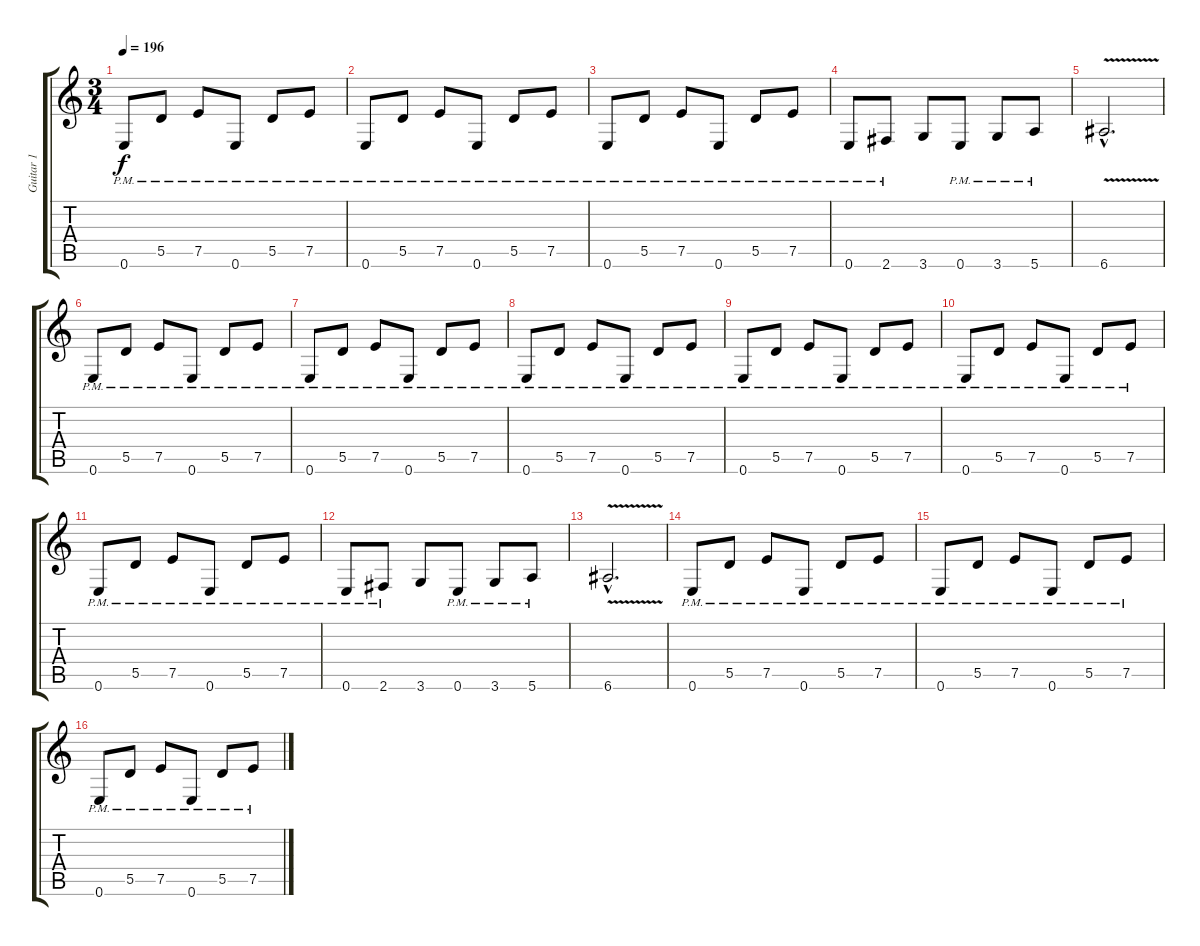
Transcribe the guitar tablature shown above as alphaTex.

\track ("Guitar 1" "Guitar 1") {instrument distortionguitar}
\staff {score tabs}
\tuning (E4 B3 G3 D3 A2 E2) {hide}
\ts (3 4)
\tempo 196
\clef g2
\ks c
0.6{pm}.8{dy f} 5.5{pm}.8 7.5{pm}.8 0.6{pm}.8 5.5{pm}.8 7.5{pm}.8 |
0.6{pm}.8 5.5{pm}.8 7.5{pm}.8 0.6{pm}.8 5.5{pm}.8 7.5{pm}.8 |
0.6{pm}.8 5.5{pm}.8 7.5{pm}.8 0.6{pm}.8 5.5{pm}.8 7.5{pm}.8 |
0.6{pm}.8 2.6{pm}.8 3.6.8 0.6{pm}.8 3.6{pm}.8 5.6{pm}.8 |
6.6{v hac}.2{d} |
0.6{pm}.8 5.5{pm}.8 7.5{pm}.8 0.6{pm}.8 5.5{pm}.8 7.5{pm}.8 |
0.6{pm}.8 5.5{pm}.8 7.5{pm}.8 0.6{pm}.8 5.5{pm}.8 7.5{pm}.8 |
0.6{pm}.8 5.5{pm}.8 7.5{pm}.8 0.6{pm}.8 5.5{pm}.8 7.5{pm}.8 |
0.6{pm}.8 5.5{pm}.8 7.5{pm}.8 0.6{pm}.8 5.5{pm}.8 7.5{pm}.8 |
0.6{pm}.8 5.5{pm}.8 7.5{pm}.8 0.6{pm}.8 5.5{pm}.8 7.5{pm}.8 |
0.6{pm}.8 5.5{pm}.8 7.5{pm}.8 0.6{pm}.8 5.5{pm}.8 7.5{pm}.8 |
0.6{pm}.8 2.6{pm}.8 3.6.8 0.6{pm}.8 3.6{pm}.8 5.6{pm}.8 |
6.6{v hac}.2{d} |
0.6{pm}.8 5.5{pm}.8 7.5{pm}.8 0.6{pm}.8 5.5{pm}.8 7.5{pm}.8 |
0.6{pm}.8 5.5{pm}.8 7.5{pm}.8 0.6{pm}.8 5.5{pm}.8 7.5{pm}.8 |
0.6{pm}.8 5.5{pm}.8 7.5{pm}.8 0.6{pm}.8 5.5{pm}.8 7.5{pm}.8
